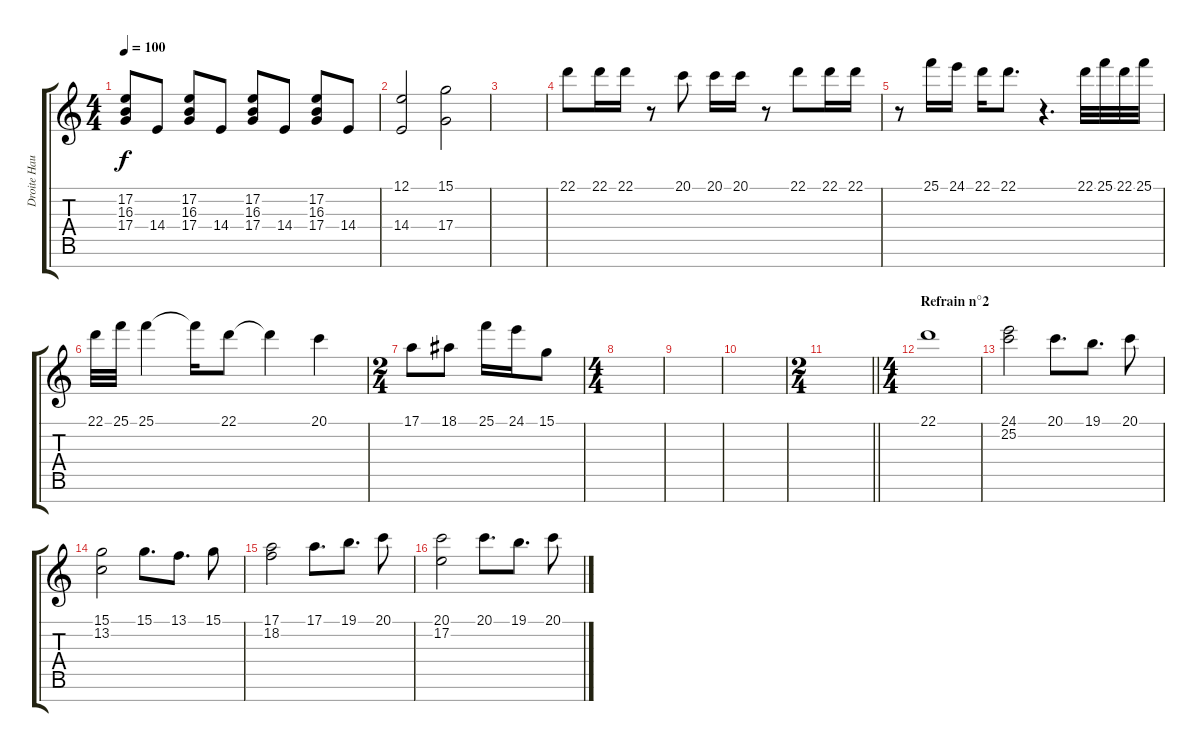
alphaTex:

\track ("Droite Haute" "Droite Hau") {instrument acousticgrandpiano}
\staff {score tabs}
\tuning (E4 B3 G3 D3 A2 E2 B1) {hide}
\ts (4 4)
\tempo 100
\clef g2
\ks c
(17.2 16.3 17.4).8{dy f} 14.4.8 (17.2 16.3 17.4).8 14.4.8 (17.2 16.3 17.4).8 14.4.8 (17.2 16.3 17.4).8 14.4.8 |
(12.1 14.4).2 (15.1 17.4).2 |
|
22.1.8 22.1.16 22.1.16 r.8 20.1.8 20.1.16 20.1.16 r.8 22.1.8 22.1.16 22.1.16 |
r.8 25.1.16 24.1.16 22.1.16 22.1.8{d} r.4{d} 22.1.32 25.1.32 22.1.32 25.1.32 |
22.1.32 25.1.32 25.1.4 25.1{t}.16 22.1.8 22.1{t}.4 20.1.4 |
\ts (2 4)
17.1.8 18.1.8 25.1.16 24.1.16 15.1.8 |
\ts (4 4)
|
|
|
\ts (2 4)
\barLineRight lightlight
|
\ts (4 4)
\section ("" "Refrain n°2")
22.1.1 |
(24.1 25.2).2 20.1.8{d} 19.1.8{d} 20.1.8 |
(15.1 13.2).2 15.1.8{d} 13.1.8{d} 15.1.8 |
(17.1 18.2).2 17.1.8{d} 19.1.8{d} 20.1.8 |
(20.1 17.2).2 20.1.8{d} 19.1.8{d} 20.1.8
